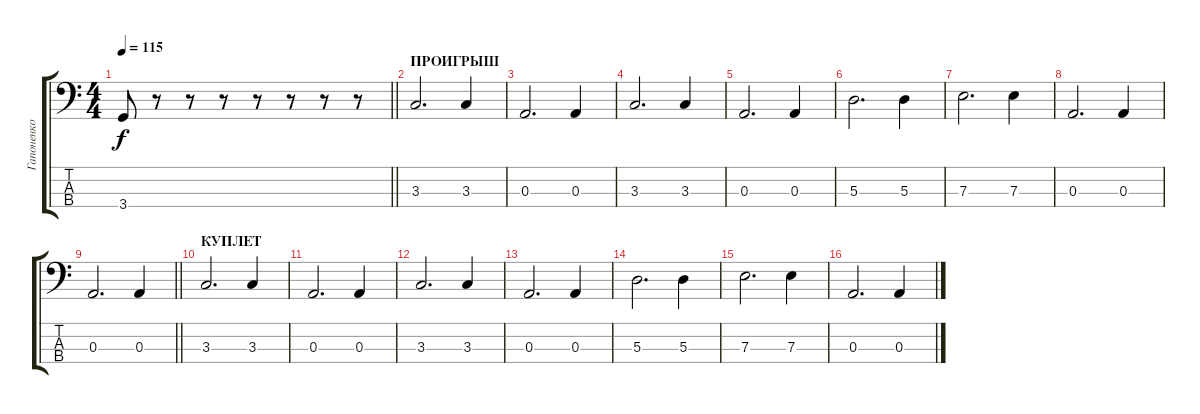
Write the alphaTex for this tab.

\track ("Гапоненко Андрей" "Гапоненко ") {instrument electricbassfinger}
\staff {score tabs}
\tuning (G2 D2 A1 E1) {hide}
\ts (4 4)
\tempo 115
\clef f4
\barLineRight lightlight
\ks c
3.4.8{dy f} r.8 r.8 r.8 r.8 r.8 r.8 r.8 |
\section ("" "ПРОИГРЫШ")
3.3.2{d} 3.3.4 |
0.3.2{d} 0.3.4 |
3.3.2{d} 3.3.4 |
0.3.2{d} 0.3.4 |
5.3.2{d} 5.3.4 |
7.3.2{d} 7.3.4 |
0.3.2{d} 0.3.4 |
\barLineRight lightlight
0.3.2{d} 0.3.4 |
\section ("" "КУПЛЕТ")
3.3.2{d} 3.3.4 |
0.3.2{d} 0.3.4 |
3.3.2{d} 3.3.4 |
0.3.2{d} 0.3.4 |
5.3.2{d} 5.3.4 |
7.3.2{d} 7.3.4 |
0.3.2{d} 0.3.4
